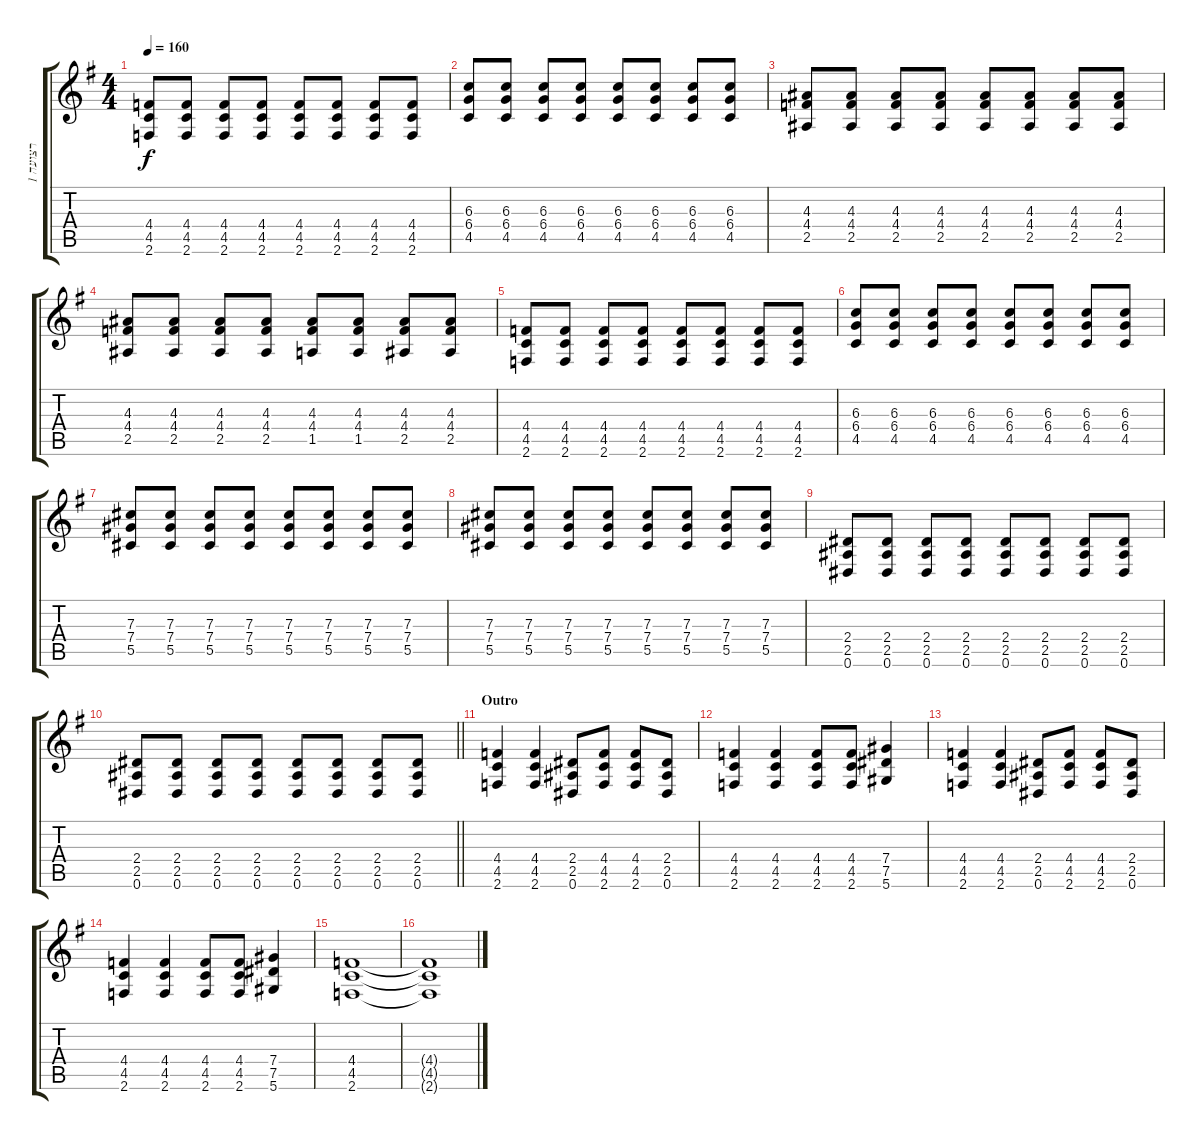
\track ("רצועה 1" "רצועה 1") {instrument distortionguitar}
\staff {score tabs}
\tuning (Eb4 Bb3 Gb3 Db3 Ab2 Eb2) {hide}
\ts (4 4)
\tempo 160
\clef g2
\ks eminor
(4.4 4.5 2.6).8{dy f} (4.4 4.5 2.6).8 (4.4 4.5 2.6).8 (4.4 4.5 2.6).8 (4.4 4.5 2.6).8 (4.4 4.5 2.6).8 (4.4 4.5 2.6).8 (4.4 4.5 2.6).8 |
(6.3 6.4 4.5).8 (6.3 6.4 4.5).8 (6.3 6.4 4.5).8 (6.3 6.4 4.5).8 (6.3 6.4 4.5).8 (6.3 6.4 4.5).8 (6.3 6.4 4.5).8 (6.3 6.4 4.5).8 |
(4.3 4.4 2.5).8 (4.3 4.4 2.5).8 (4.3 4.4 2.5).8 (4.3 4.4 2.5).8 (4.3 4.4 2.5).8 (4.3 4.4 2.5).8 (4.3 4.4 2.5).8 (4.3 4.4 2.5).8 |
(4.3 4.4 2.5).8 (4.3 4.4 2.5).8 (4.3 4.4 2.5).8 (4.3 4.4 2.5).8 (4.3 4.4 1.5).8 (4.3 4.4 1.5).8 (4.3 4.4 2.5).8 (4.3 4.4 2.5).8 |
(4.4 4.5 2.6).8 (4.4 4.5 2.6).8 (4.4 4.5 2.6).8 (4.4 4.5 2.6).8 (4.4 4.5 2.6).8 (4.4 4.5 2.6).8 (4.4 4.5 2.6).8 (4.4 4.5 2.6).8 |
(6.3 6.4 4.5).8 (6.3 6.4 4.5).8 (6.3 6.4 4.5).8 (6.3 6.4 4.5).8 (6.3 6.4 4.5).8 (6.3 6.4 4.5).8 (6.3 6.4 4.5).8 (6.3 6.4 4.5).8 |
(7.3 7.4 5.5).8 (7.3 7.4 5.5).8 (7.3 7.4 5.5).8 (7.3 7.4 5.5).8 (7.3 7.4 5.5).8 (7.3 7.4 5.5).8 (7.3 7.4 5.5).8 (7.3 7.4 5.5).8 |
(7.3 7.4 5.5).8 (7.3 7.4 5.5).8 (7.3 7.4 5.5).8 (7.3 7.4 5.5).8 (7.3 7.4 5.5).8 (7.3 7.4 5.5).8 (7.3 7.4 5.5).8 (7.3 7.4 5.5).8 |
(2.4 2.5 0.6).8 (2.4 2.5 0.6).8 (2.4 2.5 0.6).8 (2.4 2.5 0.6).8 (2.4 2.5 0.6).8 (2.4 2.5 0.6).8 (2.4 2.5 0.6).8 (2.4 2.5 0.6).8 |
\barLineRight lightlight
(2.4 2.5 0.6).8 (2.4 2.5 0.6).8 (2.4 2.5 0.6).8 (2.4 2.5 0.6).8 (2.4 2.5 0.6).8 (2.4 2.5 0.6).8 (2.4 2.5 0.6).8 (2.4 2.5 0.6).8 |
\section ("" "Outro")
(4.4 4.5 2.6).4 (4.4 4.5 2.6).4 (2.4 2.5 0.6).8 (4.4 4.5 2.6).8 (4.4 4.5 2.6).8 (2.4 2.5 0.6).8 |
(4.4 4.5 2.6).4 (4.4 4.5 2.6).4 (4.4 4.5 2.6).8 (4.4 4.5 2.6).8 (7.4 7.5 5.6).4 |
(4.4 4.5 2.6).4 (4.4 4.5 2.6).4 (2.4 2.5 0.6).8 (4.4 4.5 2.6).8 (4.4 4.5 2.6).8 (2.4 2.5 0.6).8 |
(4.4 4.5 2.6).4 (4.4 4.5 2.6).4 (4.4 4.5 2.6).8 (4.4 4.5 2.6).8 (7.4 7.5 5.6).4 |
(4.4 4.5 2.6).1 |
(4.4{t} 4.5{t} 2.6{t}).1
